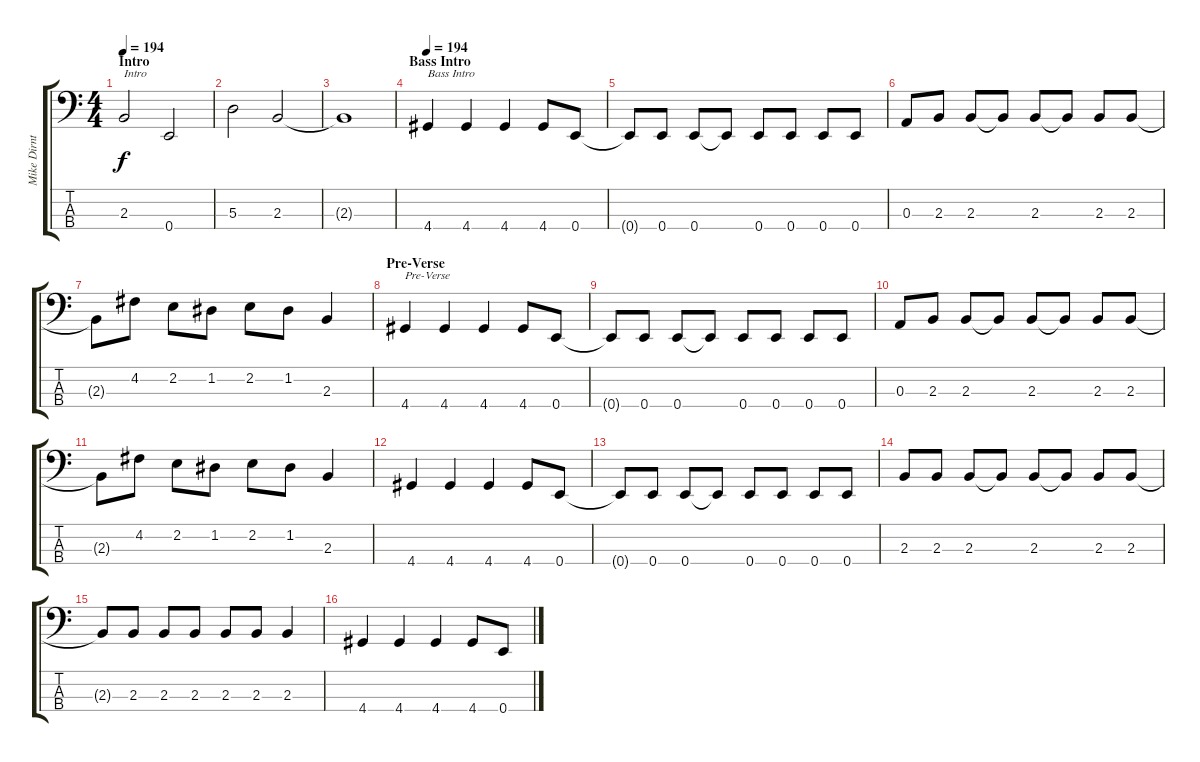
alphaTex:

\track ("Mike Dirnt (Bass)" "Mike Dirnt") {instrument electricbasspick}
\staff {score tabs}
\tuning (G2 D2 A1 E1) {hide}
\ts (4 4)
\section ("" "Intro")
\tempo 194
\tempo 180
\tempo 194
\clef f4
\ks c
2.3.2{txt "Intro" dy f instrument electricbasspick} 0.4.2 |
5.3.2 2.3.2 |
2.3{t}.1 |
\section ("" "Bass Intro")
\tempo 194
4.4.4{txt "Bass Intro"} 4.4.4 4.4.4 4.4.8 0.4.8 |
0.4{t}.8 0.4.8 0.4.8 0.4{t}.8 0.4.8 0.4.8 0.4.8 0.4.8 |
0.3.8 2.3.8 2.3.8 2.3{t}.8 2.3.8 2.3{t}.8 2.3.8 2.3.8 |
2.3{t}.8 4.2.8 2.2.8 1.2.8 2.2.8 1.2.8 2.3.4 |
\section ("" "Pre-Verse")
4.4.4{txt "Pre-Verse"} 4.4.4 4.4.4 4.4.8 0.4.8 |
0.4{t}.8 0.4.8 0.4.8 0.4{t}.8 0.4.8 0.4.8 0.4.8 0.4.8 |
0.3.8 2.3.8 2.3.8 2.3{t}.8 2.3.8 2.3{t}.8 2.3.8 2.3.8 |
2.3{t}.8 4.2.8 2.2.8 1.2.8 2.2.8 1.2.8 2.3.4 |
4.4.4 4.4.4 4.4.4 4.4.8 0.4.8 |
0.4{t}.8 0.4.8 0.4.8 0.4{t}.8 0.4.8 0.4.8 0.4.8 0.4.8 |
2.3.8 2.3.8 2.3.8 2.3{t}.8 2.3.8 2.3{t}.8 2.3.8 2.3.8 |
2.3{t}.8 2.3.8 2.3.8 2.3.8 2.3.8 2.3.8 2.3.4 |
4.4.4 4.4.4 4.4.4 4.4.8 0.4.8
